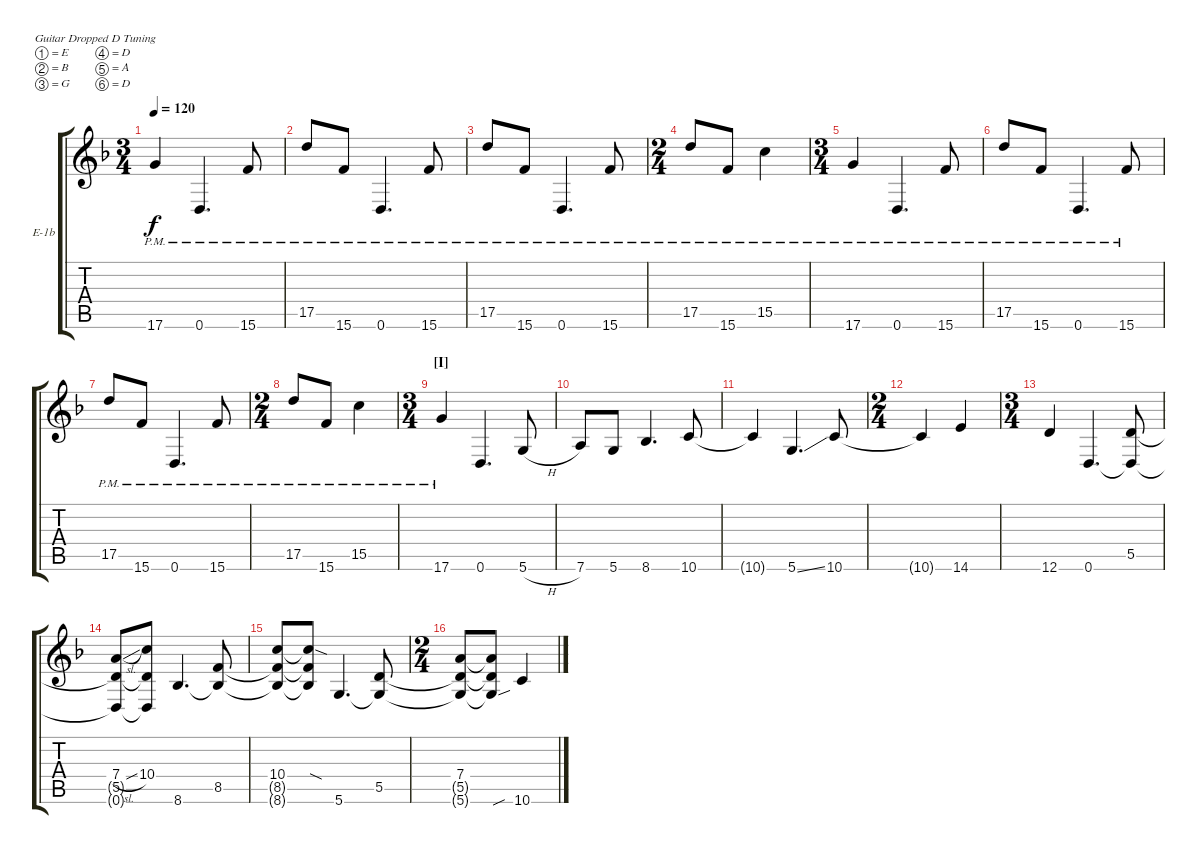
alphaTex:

\defaultSystemsLayout 4
\bracketExtendMode groupsimilarinstruments
\firstSystemTrackNameOrientation horizontal
\otherSystemsTrackNameOrientation horizontal
\track ("Effect 1b" "E-1b") {instrument electricguitarclean}
\staff {score tabs}
\tuning (E4 B3 G3 D3 A2 D2)
\ts (3 4)
\tempo 120
\clef g2
\ks f
17.6{pm}.4{dy f} 0.6{pm}.4{d} 15.6{pm}.8 |
17.5{pm}.8 15.6{pm}.8 0.6{pm}.4{d} 15.6{pm}.8 |
17.5{pm}.8 15.6{pm}.8 0.6{pm}.4{d} 15.6{pm}.8 |
\ts (2 4)
17.5{pm}.8 15.6{pm}.8 15.5{pm}.4 |
\ts (3 4)
17.6{pm}.4 0.6{pm}.4{d} 15.6{pm}.8 |
17.5{pm}.8 15.6{pm}.8 0.6{pm}.4{d} 15.6{pm}.8 |
17.5{pm}.8 15.6{pm}.8 0.6{pm}.4{d} 15.6{pm}.8 |
\ts (2 4)
17.5{pm}.8 15.6{pm}.8 15.5{pm}.4 |
\ts (3 4)
\section ("I" "")
17.6{pm}.4 0.6.4{d} 5.6{h}.8 |
7.6.8 5.6.8 8.6.4{d} 10.6.8 |
10.6{t}.4 5.6{ss}.4{d} 10.6.8 |
\ts (2 4)
10.6{t}.4 14.6.4 |
\ts (3 4)
12.6.4 0.6.4{d} (5.5 0.6{t}).8 |
(7.4{sl} 5.5{t} 0.6{t}).8 (10.4 5.5{t} 0.6{t}).8 8.6.4{d} (8.5 8.6{t}).8 |
(10.4 8.5{t} 8.6{t}).8 (10.4{sod t} 8.5{t} 8.6{t}).8 5.6.4{d} (5.5 5.6{t}).8 |
\ts (2 4)
(7.4 5.5{t} 5.6{t}).8 (7.4{t} 5.5{t} 5.6{sou t}).8 10.6.4
